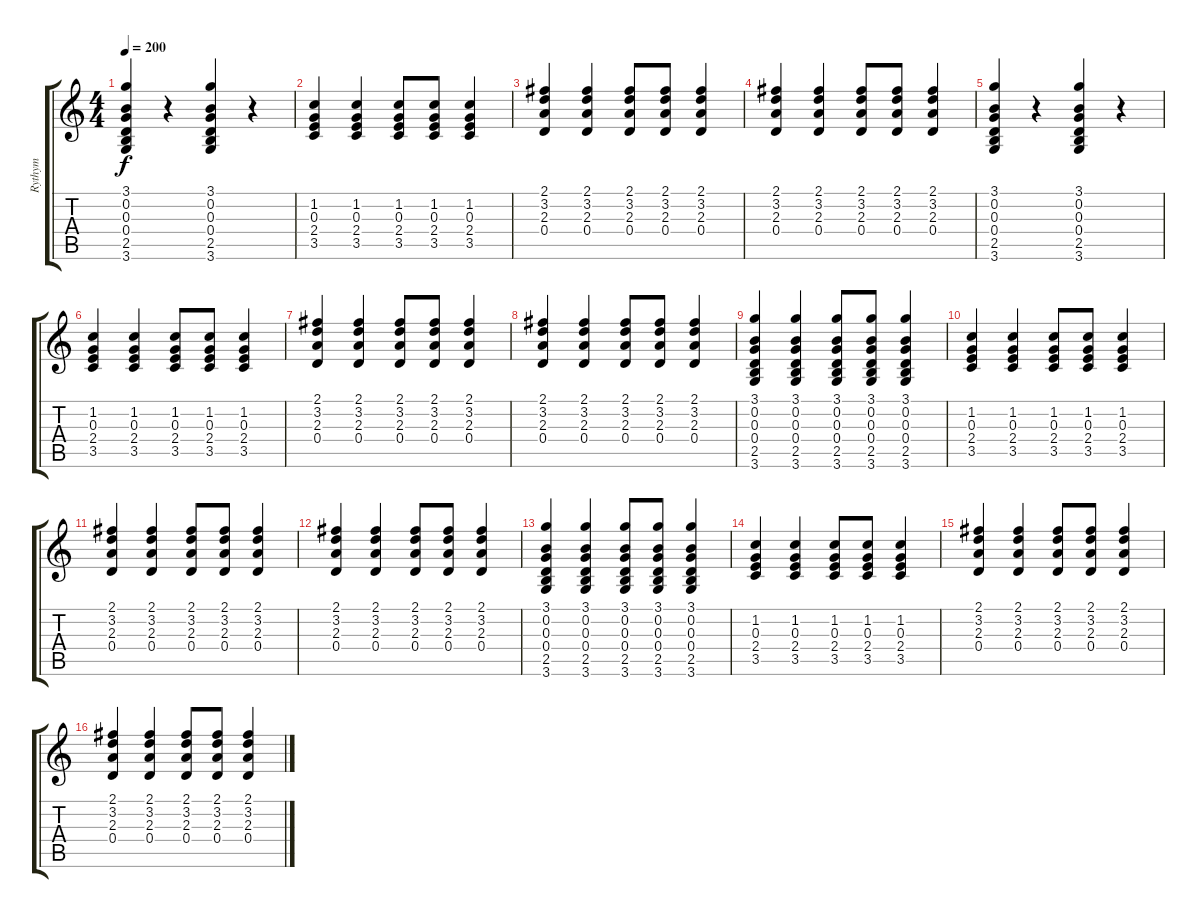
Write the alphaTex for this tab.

\track ("Rythym" "Rythym") {instrument overdrivenguitar}
\staff {score tabs}
\tuning (E4 B3 G3 D3 A2 E2) {hide}
\ts (4 4)
\tempo 200
\clef g2
\ks c
(3.1 0.2 0.3 0.4 2.5 3.6).4{dy f} r.4 (3.1 0.2 0.3 0.4 2.5 3.6).4 r.4 |
(1.2 0.3 2.4 3.5).4 (1.2 0.3 2.4 3.5).4 (1.2 0.3 2.4 3.5).8 (1.2 0.3 2.4 3.5).8 (1.2 0.3 2.4 3.5).4 |
(2.1 3.2 2.3 0.4).4 (2.1 3.2 2.3 0.4).4 (2.1 3.2 2.3 0.4).8 (2.1 3.2 2.3 0.4).8 (2.1 3.2 2.3 0.4).4 |
(2.1 3.2 2.3 0.4).4 (2.1 3.2 2.3 0.4).4 (2.1 3.2 2.3 0.4).8 (2.1 3.2 2.3 0.4).8 (2.1 3.2 2.3 0.4).4 |
(3.1 0.2 0.3 0.4 2.5 3.6).4 r.4 (3.1 0.2 0.3 0.4 2.5 3.6).4 r.4 |
(1.2 0.3 2.4 3.5).4 (1.2 0.3 2.4 3.5).4 (1.2 0.3 2.4 3.5).8 (1.2 0.3 2.4 3.5).8 (1.2 0.3 2.4 3.5).4 |
(2.1 3.2 2.3 0.4).4 (2.1 3.2 2.3 0.4).4 (2.1 3.2 2.3 0.4).8 (2.1 3.2 2.3 0.4).8 (2.1 3.2 2.3 0.4).4 |
(2.1 3.2 2.3 0.4).4 (2.1 3.2 2.3 0.4).4 (2.1 3.2 2.3 0.4).8 (2.1 3.2 2.3 0.4).8 (2.1 3.2 2.3 0.4).4 |
(3.1 0.2 0.3 0.4 2.5 3.6).4 (3.1 0.2 0.3 0.4 2.5 3.6).4 (3.1 0.2 0.3 0.4 2.5 3.6).8 (3.1 0.2 0.3 0.4 2.5 3.6).8 (3.1 0.2 0.3 0.4 2.5 3.6).4 |
(1.2 0.3 2.4 3.5).4 (1.2 0.3 2.4 3.5).4 (1.2 0.3 2.4 3.5).8 (1.2 0.3 2.4 3.5).8 (1.2 0.3 2.4 3.5).4 |
(2.1 3.2 2.3 0.4).4 (2.1 3.2 2.3 0.4).4 (2.1 3.2 2.3 0.4).8 (2.1 3.2 2.3 0.4).8 (2.1 3.2 2.3 0.4).4 |
(2.1 3.2 2.3 0.4).4 (2.1 3.2 2.3 0.4).4 (2.1 3.2 2.3 0.4).8 (2.1 3.2 2.3 0.4).8 (2.1 3.2 2.3 0.4).4 |
(3.1 0.2 0.3 0.4 2.5 3.6).4 (3.1 0.2 0.3 0.4 2.5 3.6).4 (3.1 0.2 0.3 0.4 2.5 3.6).8 (3.1 0.2 0.3 0.4 2.5 3.6).8 (3.1 0.2 0.3 0.4 2.5 3.6).4 |
(1.2 0.3 2.4 3.5).4 (1.2 0.3 2.4 3.5).4 (1.2 0.3 2.4 3.5).8 (1.2 0.3 2.4 3.5).8 (1.2 0.3 2.4 3.5).4 |
(2.1 3.2 2.3 0.4).4 (2.1 3.2 2.3 0.4).4 (2.1 3.2 2.3 0.4).8 (2.1 3.2 2.3 0.4).8 (2.1 3.2 2.3 0.4).4 |
(2.1 3.2 2.3 0.4).4 (2.1 3.2 2.3 0.4).4 (2.1 3.2 2.3 0.4).8 (2.1 3.2 2.3 0.4).8 (2.1 3.2 2.3 0.4).4
